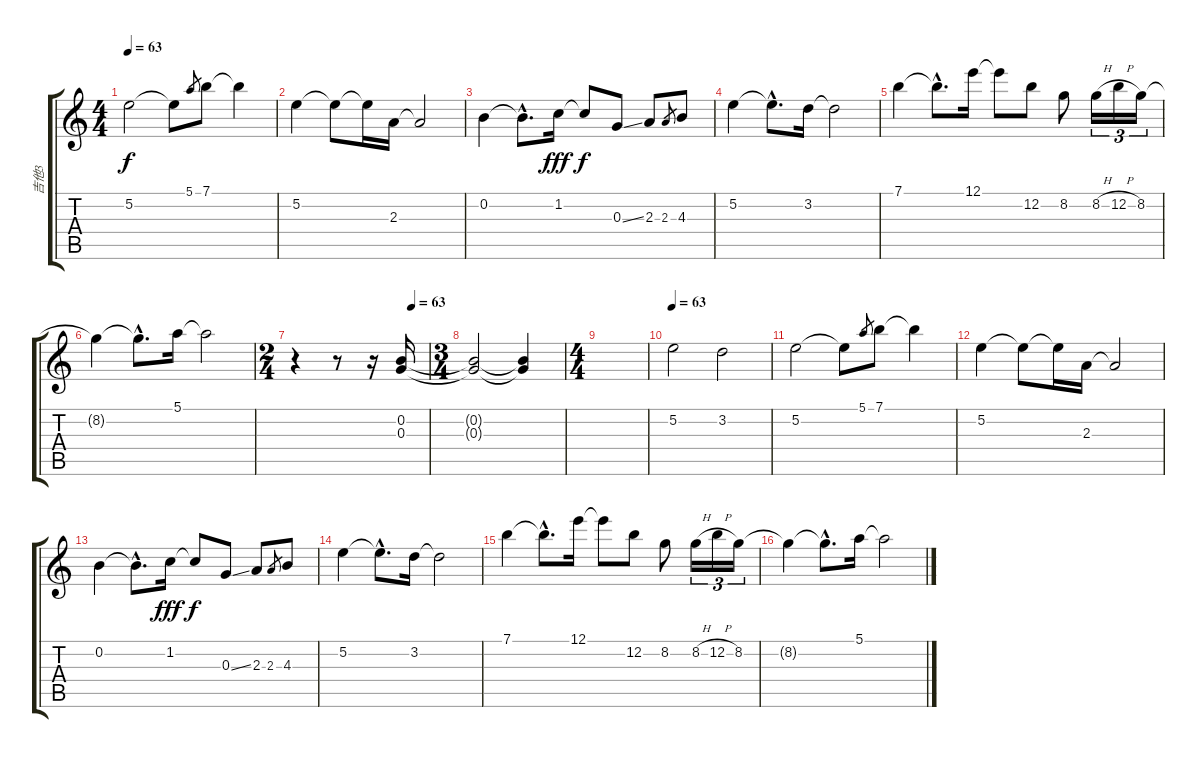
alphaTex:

\track ("吉他3" "吉他3") {instrument acousticguitarnylon}
\staff {score tabs}
\tuning (E4 B3 G3 D3 A2 E2) {hide}
\ts (4 4)
\tempo 63
\clef g2
\ks c
5.2.2{dy f} 5.2{t}.8 5.1.8{gr} 7.1.8 7.1{t}.4 |
5.2.4 5.2{t}.8 5.2{t}.16 2.3.16 2.3{t}.2 |
0.2.4 0.2{hac t}.8{d} 1.2.16{dy fff} 1.2{t}.8{dy f} 0.3{ss}.8 2.3.8 2.3.8{gr} 4.3.8 |
5.2.4 5.2{hac t}.8{d} 3.2.16 3.2{t}.2 |
7.1.4 7.1{hac t}.8{d} 12.1.16 12.1{t}.8 12.2.8 8.2.8 8.2{h}.16{tu (3 2)} 12.2{h}.16{tu (3 2)} 8.2.16{tu (3 2)} |
8.2{t}.4 8.2{hac t}.8{d} 5.1.16 5.1{t}.2 |
\ts (2 4)
\tempo (63 0.875)
r.4 r.8 r.16 (0.2 0.3).16{volume 16 balance 8 instrument shamisen} |
\ts (3 4)
(0.2{t} 0.3{t}).2 (0.2{t} 0.3{t}).4 |
\ts (4 4)
|
\tempo 63
5.2.2{volume 15 balance 8 instrument distortionguitar} 3.2.2 |
5.2.2 5.2{t}.8 5.1.8{gr} 7.1.8 7.1{t}.4 |
5.2.4 5.2{t}.8 5.2{t}.16 2.3.16 2.3{t}.2 |
0.2.4 0.2{hac t}.8{d} 1.2.16{dy fff} 1.2{t}.8{dy f} 0.3{ss}.8 2.3.8 2.3.8{gr} 4.3.8 |
5.2.4 5.2{hac t}.8{d} 3.2.16 3.2{t}.2 |
7.1.4 7.1{hac t}.8{d} 12.1.16 12.1{t}.8 12.2.8 8.2.8 8.2{h}.16{tu (3 2)} 12.2{h}.16{tu (3 2)} 8.2.16{tu (3 2)} |
8.2{t}.4 8.2{hac t}.8{d} 5.1.16 5.1{t}.2
